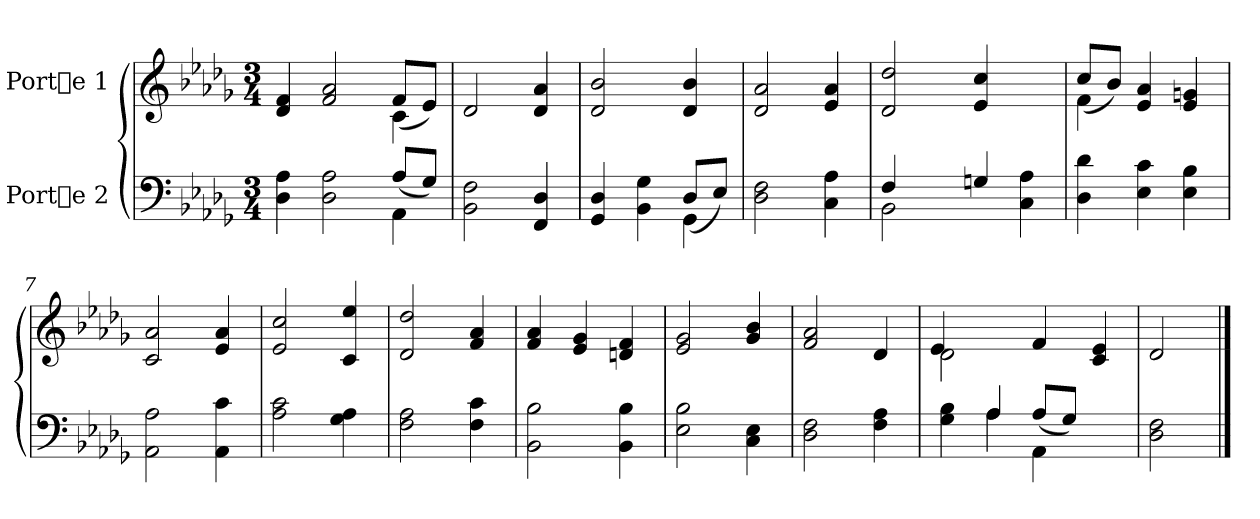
**kern	**kern
*part2	*part1
*staff2	*staff1
*I"Porte 2	*I"Porte 1
!!LO:PB:g=z
*stria5	*stria5
*clefF4	*clefG2
*k[b-e-a-d-g-]	*k[b-e-a-d-g-]
*D-:	*D-:
*M3/4	*M3/4
=1	=1
*^	*^
4A-\ 4D-\	2.ryy	4f/ 4d-/	2.ryy
2A-\ 2D-\	.	2a-/ 2f/	.
4AA-\	(>8A-/L	4c\	(>8f/L
.	8G-/J)	.	8e-/J)
*v	*v	*	*
*	*v	*v
=2	=2
2F\ 2BB-\	2d-/
4D-/ 4FF/	4a-/ 4d-/
=3	=3
*^	*
4D-/ 4GG-/	2ryy	2b-/ 2d-/
4G-\ 4BB-\	.	.
4GG-\	(>8D-/L	4b-/ 4d-/
.	8E-/J)	.
*v	*v	*
=4	=4
2F\ 2D-\	2a-/ 2d-/
4A-\ 4C\	4a-/ 4e-/
!!LO:LB:g=z
=5	=5
*^	*
2BB-\	4F/	2dd-/ 2d-/
.	2.ryy	.
4Gn/	.	4cc/ 4e-/
4A-\ 4C\	.	4ryy
*v	*v	*
=6	=6
*	*^
4d-\ 4D-\	4f\	(>8cc/L
.	.	8b-/J)
4c\ 4E-\	4a-/ 4e-/	2ryy
4B-\ 4E-\	4gn/ 4e-/	.
*	*v	*v
=7	=7
2A-\ 2AA-\	2a-/ 2c/
4c\ 4AA-\	4a-/ 4e-/
=8	=8
2c\ 2A-\	2cc/ 2e-/
4A-\ 4G-\	4ee-/ 4c/
=9	=9
2A-\ 2F\	2dd-/ 2d-/
4c\ 4F\	4a-/ 4f/
!!LO:LB:g=z
=10	=10
2B-\ 2BB-\	4a-/ 4f/
.	4g-/ 4e-/
4B-\ 4BB-\	4f/ 4dn/
=11	=11
2B-\ 2E-\	2g-/ 2e-/
4E-\ 4C\	4b-/ 4g-/
=12	=12
2F\ 2D-\	2a-/ 2f/
4A-\ 4F\	4d-/
=13	=13
*^	*^
4B-\ 4G-\	4ryy	2d-\	4e-/
4A-/	4A-\	.	2.ryy
4AA-\	(>8A-/L	4f/	.
.	8G-/J)	.	.
4ryy	4ryy	4e-/ 4c/	.
*v	*v	*	*
*	*v	*v
=14	=14
2F\ 2D-\	2d-/
==	==
*-	*-
